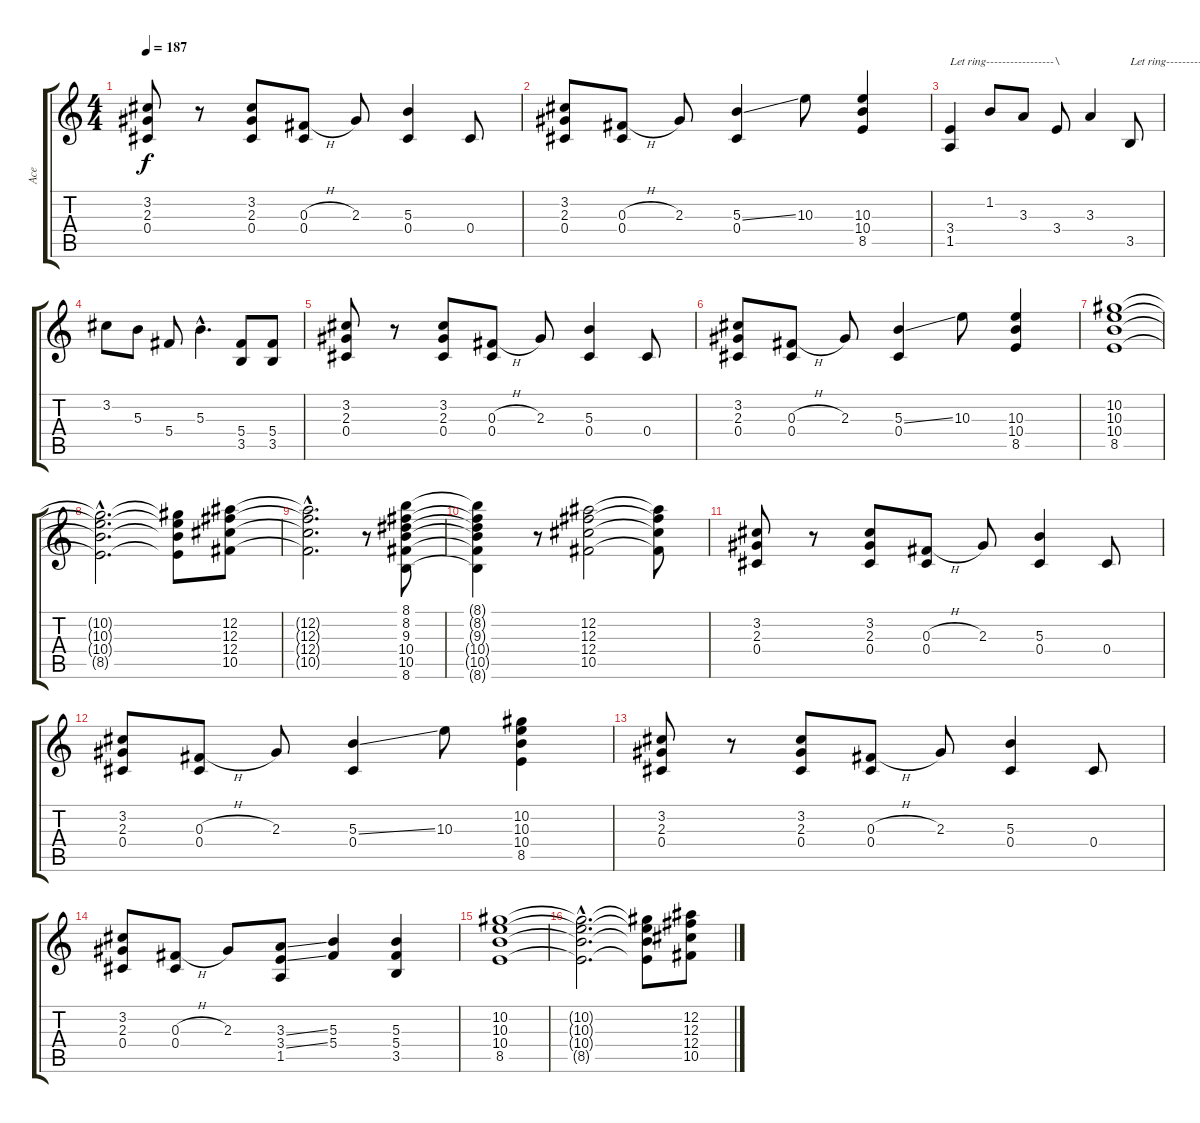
\track ("Ace" "Ace") {instrument overdrivenguitar}
\staff {score tabs}
\tuning (Eb4 Bb3 Gb3 Db3 Ab2 Eb2) {hide}
\ts (4 4)
\tempo 187
\clef g2
\ks c
(3.2 2.3 0.4).8{dy f} r.8 (3.2 2.3 0.4).8 (0.3{h} 0.4).8 2.3.8 (5.3 0.4).4 0.4.8 |
(3.2 2.3 0.4).8 (0.3{h} 0.4).8 2.3.8 (5.3{ss} 0.4).4 10.3.8 (10.3 10.4 8.5).4 |
(3.4 1.5).4{txt "Let ring-----------------\\"} 1.2.8 3.3.8 3.4.8 3.3.4 3.5.8{txt "Let ring-------------------\\"} |
3.2.8 5.3.8 5.4.8 5.3{hac}.4{d} (5.4 3.5).8 (5.4 3.5).8 |
(3.2 2.3 0.4).8 r.8 (3.2 2.3 0.4).8 (0.3{h} 0.4).8 2.3.8 (5.3 0.4).4 0.4.8 |
(3.2 2.3 0.4).8 (0.3{h} 0.4).8 2.3.8 (5.3{ss} 0.4).4 10.3.8 (10.3 10.4 8.5).4 |
(10.2 10.3 10.4 8.5).1 |
(10.2{hac t} 10.3{hac t} 10.4{hac t} 8.5{hac t}).2{d} (10.2{t} 10.3{t} 10.4{t} 8.5{t}).8 (12.2 12.3 12.4 10.5).8 |
(12.2{hac t} 12.3{hac t} 12.4{hac t} 10.5{hac t}).2{d} r.8 (8.1 8.2 9.3 10.4 10.5 8.6).8 |
(8.1{t} 8.2{t} 9.3{t} 10.4{t} 10.5{t} 8.6{t}).4 r.8 (12.2 12.3 12.4 10.5).2 (12.2{t} 12.3{t} 12.4{t} 10.5{t}).8 |
(3.2 2.3 0.4).8 r.8 (3.2 2.3 0.4).8 (0.3{h} 0.4).8 2.3.8 (5.3 0.4).4 0.4.8 |
(3.2 2.3 0.4).8 (0.3{h} 0.4).8 2.3.8 (5.3{ss} 0.4).4 10.3.8 (10.2 10.3 10.4 8.5).4 |
(3.2 2.3 0.4).8 r.8 (3.2 2.3 0.4).8 (0.3{h} 0.4).8 2.3.8 (5.3 0.4).4 0.4.8 |
(3.2 2.3 0.4).8 (0.3{h} 0.4).8 2.3.8 (3.3{ss} 3.4{ss} 1.5).8 (5.3 5.4).4 (5.3 5.4 3.5).4 |
(10.2 10.3 10.4 8.5).1 |
(10.2{hac t} 10.3{hac t} 10.4{hac t} 8.5{hac t}).2{d} (10.2{t} 10.3{t} 10.4{t} 8.5{t}).8 (12.2 12.3 12.4 10.5).8
